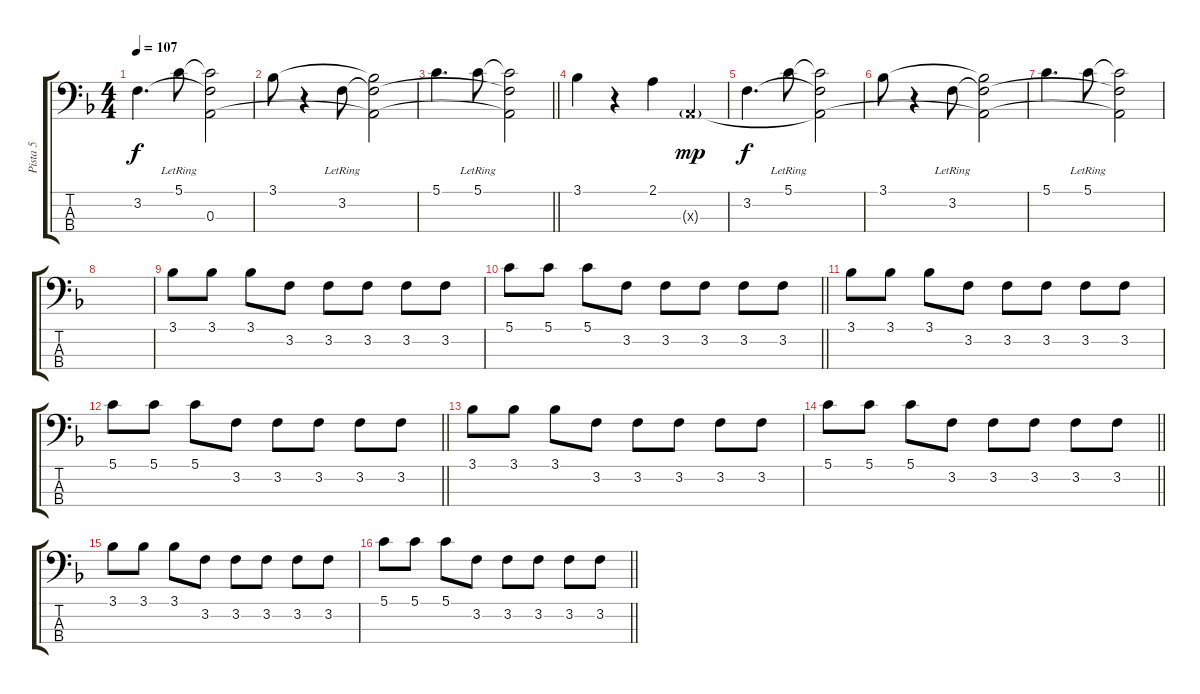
\track ("Pista 5" "Pista 5") {instrument electricbasspick}
\staff {score tabs}
\tuning (G2 D2 A1 E1) {hide}
\ts (4 4)
\tempo 107
\clef f4
\ks f
3.2.4{d dy f} 5.1{lr}.8 (5.1{t} 3.2{t} 0.3).2 |
3.1.8 r.4 3.2{lr}.8 (3.1{t} 3.2{t} 0.3{t}).2 |
\barLineRight lightlight
5.1.4{d} 5.1{lr}.8 (5.1{t} 3.2{t} 0.3{t}).2 |
3.1.4 r.4 2.1.4 0.3{g x}.4{dy mp} |
3.2.4{d dy f} 5.1{lr}.8 (5.1{t} 3.2{t} 0.3{t}).2 |
3.1.8 r.4 3.2{lr}.8 (3.1{t} 3.2{t} 0.3{t}).2 |
5.1.4{d} 5.1{lr}.8 (5.1{t} 3.2{t} 0.3{t}).2 |
|
3.1.8{volume 13} 3.1.8 3.1.8 3.2.8 3.2.8 3.2.8 3.2.8 3.2.8 |
\barLineRight lightlight
5.1.8 5.1.8 5.1.8 3.2.8 3.2.8 3.2.8 3.2.8 3.2.8 |
3.1.8{volume 13} 3.1.8 3.1.8 3.2.8 3.2.8 3.2.8 3.2.8 3.2.8 |
\barLineRight lightlight
5.1.8 5.1.8 5.1.8 3.2.8 3.2.8 3.2.8 3.2.8 3.2.8 |
3.1.8{volume 13} 3.1.8 3.1.8 3.2.8 3.2.8 3.2.8 3.2.8 3.2.8 |
\barLineRight lightlight
5.1.8 5.1.8 5.1.8 3.2.8 3.2.8 3.2.8 3.2.8 3.2.8 |
3.1.8{volume 13} 3.1.8 3.1.8 3.2.8 3.2.8 3.2.8 3.2.8 3.2.8 |
\barLineRight lightlight
5.1.8 5.1.8 5.1.8 3.2.8 3.2.8 3.2.8 3.2.8 3.2.8
